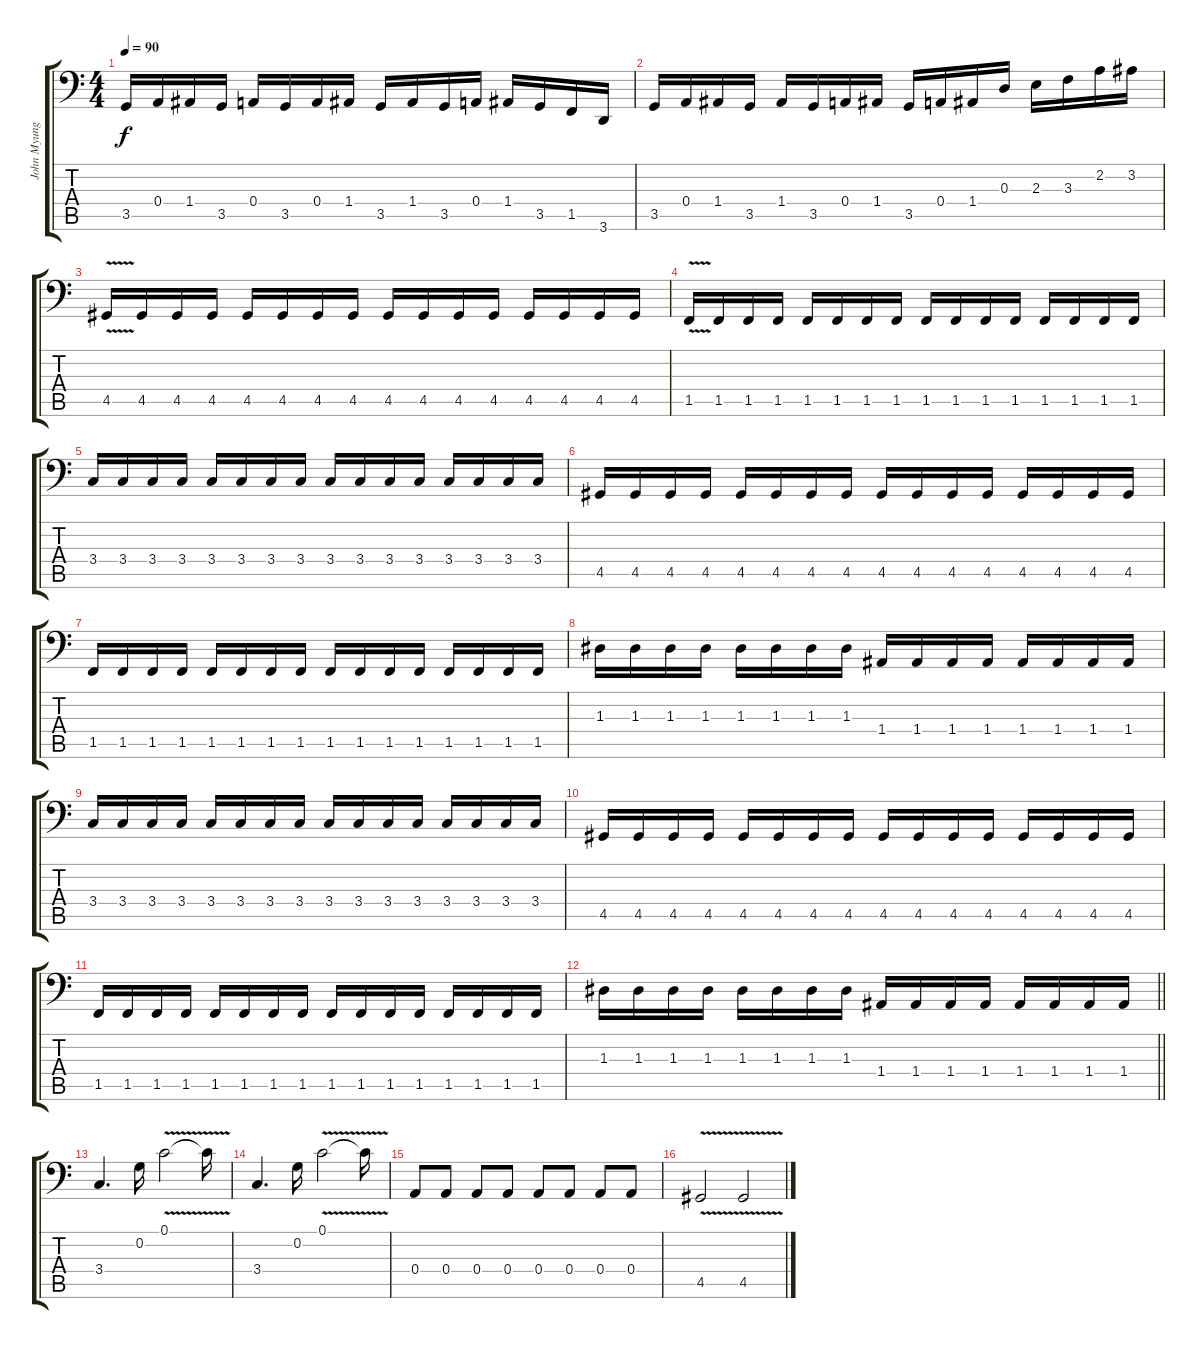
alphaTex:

\track ("John Myung" "John Myung") {instrument electricbassfinger}
\staff {score tabs}
\tuning (C3 G2 D2 A1 E1 B0) {hide}
\ts (4 4)
\tempo 90
\clef f4
\ks c
3.5.16{dy f} 0.4.16 1.4.16 3.5.16 0.4.16 3.5.16 0.4.16 1.4.16 3.5.16 1.4.16 3.5.16 0.4.16 1.4.16 3.5.16 1.5.16 3.6.16 |
3.5.16 0.4.16 1.4.16 3.5.16 1.4.16 3.5.16 0.4.16 1.4.16 3.5.16 0.4.16 1.4.16 0.3.16 2.3.16 3.3.16 2.2.16 3.2.16 |
4.5{v}.16 4.5.16 4.5.16 4.5.16 4.5.16 4.5.16 4.5.16 4.5.16 4.5.16 4.5.16 4.5.16 4.5.16 4.5.16 4.5.16 4.5.16 4.5.16 |
1.5{v}.16 1.5.16 1.5.16 1.5.16 1.5.16 1.5.16 1.5.16 1.5.16 1.5.16 1.5.16 1.5.16 1.5.16 1.5.16 1.5.16 1.5.16 1.5.16 |
3.4.16 3.4.16 3.4.16 3.4.16 3.4.16 3.4.16 3.4.16 3.4.16 3.4.16 3.4.16 3.4.16 3.4.16 3.4.16 3.4.16 3.4.16 3.4.16 |
4.5.16 4.5.16 4.5.16 4.5.16 4.5.16 4.5.16 4.5.16 4.5.16 4.5.16 4.5.16 4.5.16 4.5.16 4.5.16 4.5.16 4.5.16 4.5.16 |
1.5.16 1.5.16 1.5.16 1.5.16 1.5.16 1.5.16 1.5.16 1.5.16 1.5.16 1.5.16 1.5.16 1.5.16 1.5.16 1.5.16 1.5.16 1.5.16 |
1.3.16 1.3.16 1.3.16 1.3.16 1.3.16 1.3.16 1.3.16 1.3.16 1.4.16 1.4.16 1.4.16 1.4.16 1.4.16 1.4.16 1.4.16 1.4.16 |
3.4.16 3.4.16 3.4.16 3.4.16 3.4.16 3.4.16 3.4.16 3.4.16 3.4.16 3.4.16 3.4.16 3.4.16 3.4.16 3.4.16 3.4.16 3.4.16 |
4.5.16 4.5.16 4.5.16 4.5.16 4.5.16 4.5.16 4.5.16 4.5.16 4.5.16 4.5.16 4.5.16 4.5.16 4.5.16 4.5.16 4.5.16 4.5.16 |
1.5.16 1.5.16 1.5.16 1.5.16 1.5.16 1.5.16 1.5.16 1.5.16 1.5.16 1.5.16 1.5.16 1.5.16 1.5.16 1.5.16 1.5.16 1.5.16 |
\barLineRight lightlight
1.3.16 1.3.16 1.3.16 1.3.16 1.3.16 1.3.16 1.3.16 1.3.16 1.4.16 1.4.16 1.4.16 1.4.16 1.4.16 1.4.16 1.4.16 1.4.16 |
3.4.4{d} 0.2.16 0.1{v}.2 0.1{t}.16 |
3.4.4{d} 0.2.16 0.1{v}.2 0.1{t}.16 |
0.4.8 0.4.8 0.4.8 0.4.8 0.4.8 0.4.8 0.4.8 0.4.8 |
4.5{v}.2 4.5{v}.2
